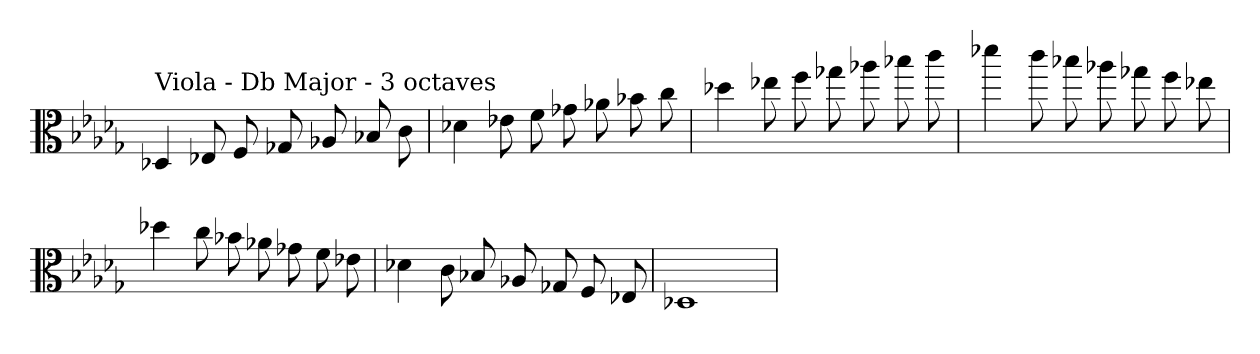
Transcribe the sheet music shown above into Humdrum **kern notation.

**kern
*part1
*staff1
*clefC3
*k[b-e-a-d-g-]
*D-:
=
!LO:TX:a:t=Viola - Db Major - 3 octaves
4D-X
8E-X
8F
8G-X
8A-X
8B-X
8c
=
4d-X
8e-X
8f
8g-X
8a-X
8b-X
8cc
=
4dd-X
8ee-X
8ff
8gg-X
8aa-X
8bb-X
8ccc
=
4ddd-X
8ccc
8bb-X
8aa-X
8gg-X
8ff
8ee-X
=
4dd-X
8cc
8b-X
8a-X
8g-X
8f
8e-X
=
4d-X
8c
8B-X
8A-X
8G-X
8F
8E-X
=
1D-X
=
*-
